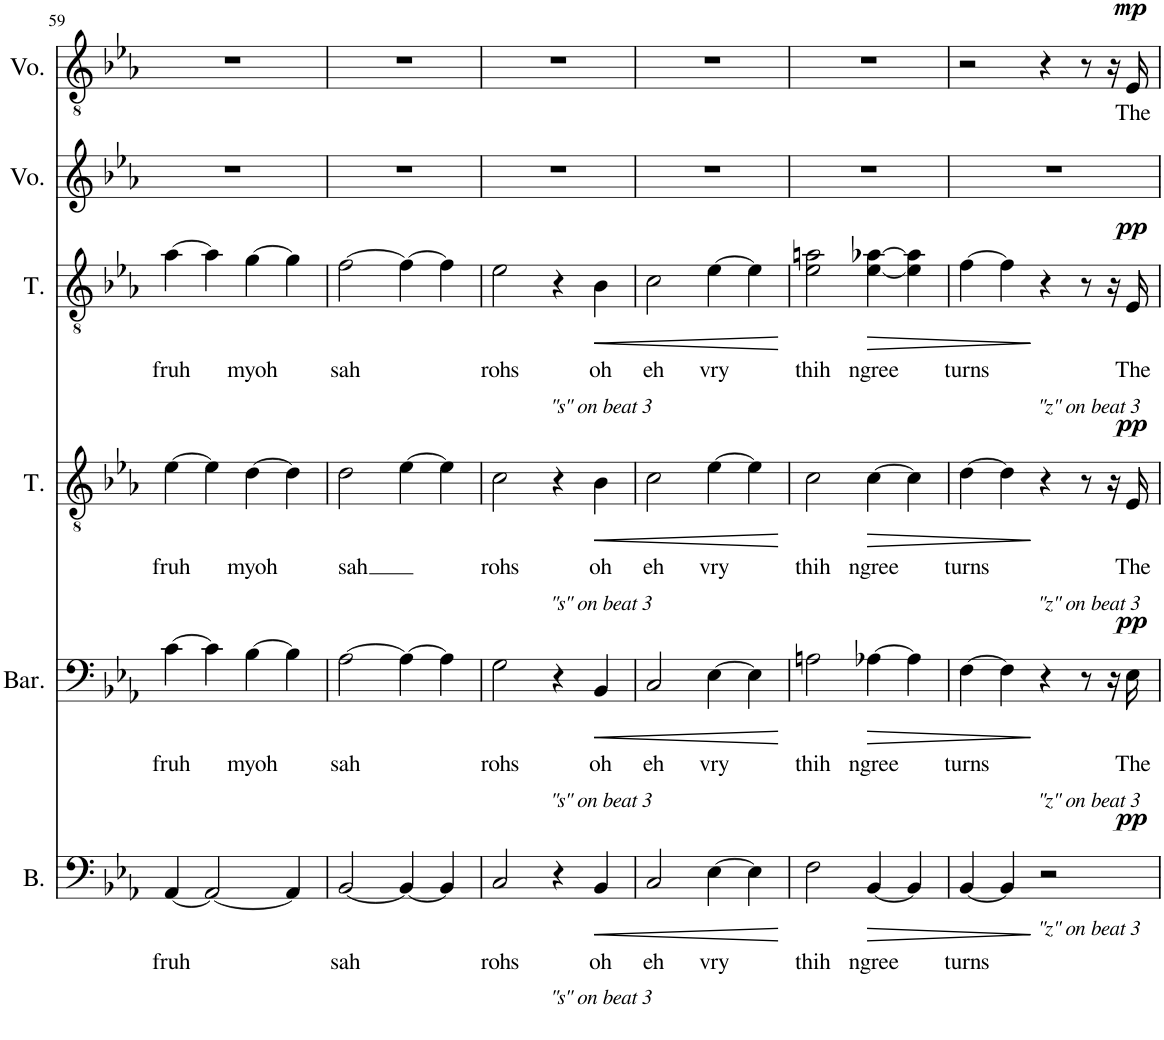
**kern	**text	**dynam	**kern	**text	**dynam	**kern	**text	**dynam	**kern	**text	**dynam	**kern	**kern	**text	**dynam
*part6	*part6	*part6	*part5	*part5	*part5	*part4	*part4	*part4	*part3	*part3	*part3	*part2	*part1	*part1	*part1
*staff6	*staff6	*staff6	*staff5	*staff5	*staff5	*staff4	*staff4	*staff4	*staff3	*staff3	*staff3	*staff2	*staff1	*staff1	*staff1
*I"Bass	*	*	*I"Baritone	*	*	*I"Tenor	*	*	*I"Tenor	*	*	*I"Voice	*I"Voice	*	*
*I'B.	*	*	*I'Bar.	*	*	*I'T.	*	*	*I'T.	*	*	*I'Vo.	*I'Vo.	*	*
!!LO:PB:g=z
*clefF4	*	*	*clefF4	*	*	*clefGv2	*	*	*clefGv2	*	*	*clefG2	*clefGv2	*	*
*k[b-e-a-]	*	*	*k[b-e-a-]	*	*	*k[b-e-a-]	*	*	*k[b-e-a-]	*	*	*k[b-e-a-]	*k[b-e-a-]	*	*
*M4/4	*	*	*M4/4	*	*	*M4/4	*	*	*M4/4	*	*	*M4/4	*M4/4	*	*
=59	=59	=59	=59	=59	=59	=59	=59	=59	=59	=59	=59	=59	=59	=59	=59
!	!LO:LY:b	!	!	!LO:LY:b	!	!	!LO:LY:b	!	!	!LO:LY:b	!	!	!	!	!
[4AA-/	fruh	.	[4c\	fruh	.	[4e-\	fruh	.	[4a-\	fruh	.	1r	1r	.	.
2AA-/_	.	.	4c\]	.	.	4e-\]	.	.	4a-\]	.	.	.	.	.	.
!	!	!	!	!LO:LY:b	!	!	!LO:LY:b	!	!	!LO:LY:b	!	!	!	!	!
.	.	.	[4B-\	myoh	.	[4d\	myoh	.	[4g\	myoh	.	.	.	.	.
4AA-/]	.	.	4B-\]	.	.	4d\]	.	.	4g\]	.	.	.	.	.	.
=60	=60	=60	=60	=60	=60	=60	=60	=60	=60	=60	=60	=60	=60	=60	=60
!	!LO:LY:b	!	!	!LO:LY:b	!	!	!LO:LY:b	!	!	!LO:LY:b	!	!	!	!	!
[2BB-/	sah	.	[2A-\	sah	.	2d\	sah	.	[2f\	sah	.	1r	1r	.	.
4BB-/_	.	.	4A-\_	.	.	[4e-\	.	.	4f\_	.	.	.	.	.	.
4BB-/]	.	.	4A-\]	.	.	4e-\]	.	.	4f\]	.	.	.	.	.	.
=61	=61	=61	=61	=61	=61	=61	=61	=61	=61	=61	=61	=61	=61	=61	=61
!	!LO:LY:b	!	!	!LO:LY:b	!	!	!LO:LY:b	!	!	!LO:LY:b	!	!	!	!	!
2C/	rohs	.	2G\	rohs	.	2c\	rohs	.	2e-\	rohs	.	1r	1r	.	.
!	!	!	!	!	!	!	!	!	!LO:TX:b:i:t="s" on beat 3	!	!	!	!	!	!
!	!	!	!	!	!	!LO:TX:b:i:t="s" on beat 3	!	!	!	!	!	!	!	!	!
!	!	!	!LO:TX:b:i:t="s" on beat 3	!	!	!	!	!	!	!	!	!	!	!	!
!LO:TX:b:i:t="s" on beat 3	!	!	!	!	!	!	!	!	!	!	!	!	!	!	!
4r	.	.	4r	.	.	4r	.	.	4r	.	.	.	.	.	.
!	!LO:LY:b	!LO:HP:b	!	!LO:LY:b	!LO:HP:b	!	!LO:LY:b	!LO:HP:b	!	!LO:LY:b	!LO:HP:b	!	!	!	!
4BB-/	oh	<	4BB-/	oh	<	4B-\	oh	<	4B-\	oh	<	.	.	.	.
=62	=62	=62	=62	=62	=62	=62	=62	=62	=62	=62	=62	=62	=62	=62	=62
!	!LO:LY:b	!	!	!LO:LY:b	!	!	!LO:LY:b	!	!	!LO:LY:b	!	!	!	!	!
2C/	eh	.	2C/	eh	.	2c\	eh	.	2c\	eh	.	1r	1r	.	.
!	!LO:LY:b	!	!	!LO:LY:b	!	!	!LO:LY:b	!	!	!LO:LY:b	!	!	!	!	!
[4E-\	vry	.	[4E-\	vry	.	[4e-\	vry	.	[4e-\	vry	.	.	.	.	.
4E-\]	.	.	4E-\]	.	.	4e-\]	.	.	4e-\]	.	.	.	.	.	.
.	.	[	.	.	[	.	.	[	.	.	[	.	.	.	.
=63	=63	=63	=63	=63	=63	=63	=63	=63	=63	=63	=63	=63	=63	=63	=63
!	!LO:LY:b	!	!	!LO:LY:b	!	!	!LO:LY:b	!	!	!LO:LY:b	!	!	!	!	!
2F\	thih	.	2An\	thih	.	2c\	thih	.	2e-\ 2an\	thih	.	1r	1r	.	.
!	!LO:LY:b	!LO:HP:b	!	!LO:LY:b	!LO:HP:b	!	!LO:LY:b	!LO:HP:b	!	!LO:LY:b	!LO:HP:b	!	!	!	!
[4BB-/	ngree	>	[4A-X\	ngree	>	[4c\	ngree	>	[4e-\ [4a-X\	ngree	>	.	.	.	.
4BB-/]	.	.	4A-\]	.	.	4c\]	.	.	4e-\] 4a-\]	.	.	.	.	.	.
=64	=64	=64	=64	=64	=64	=64	=64	=64	=64	=64	=64	=64	=64	=64	=64
!	!LO:LY:b	!	!	!LO:LY:b	!	!	!LO:LY:b	!	!	!LO:LY:b	!	!	!	!	!
*^	*	*	*	*	*	*	*	*	*	*	*	*	*	*	*
[4BB-/	2...ryy	turns	.	[4F\	turns	.	[4d\	turns	.	[4f\	turns	.	1r	2r	.	.
4BB-/]	.	.	.	4F\]	.	.	4d\]	.	.	4f\]	.	.	.	.	.	.
!	!	!	!	!	!	!	!	!	!	!LO:TX:b:i:t="z" on beat 3	!	!	!	!	!	!
!	!	!	!	!	!	!	!LO:TX:b:i:t="z" on beat 3	!	!	!	!	!	!	!	!	!
!	!	!	!	!LO:TX:b:i:t="z" on beat 3	!	!	!	!	!	!	!	!	!	!	!	!
!LO:TX:b:i:t="z" on beat 3	!	!	!	!	!	!	!	!	!	!	!	!	!	!	!	!
2r	.	.	]	4r	.	]	4r	.	]	4r	.	]	.	4r	.	.
.	.	.	.	8r	.	.	8r	.	.	8r	.	.	.	8r	.	.
.	.	.	.	16r	.	.	16r	.	.	16r	.	.	.	16r	.	.
!	!	!	!LO:DY:a	!	!LO:LY:b	!LO:DY:a	!	!LO:LY:b	!LO:DY:a	!	!LO:LY:b	!LO:DY:a	!	!	!LO:LY:b	!LO:DY:a
.	16ryy	.	pp	16E-\	The	pp	16E-/	The	pp	16E-/	The	pp	.	16E-/	The	mp
*v	*v	*	*	*	*	*	*	*	*	*	*	*	*	*	*	*
=	=	=	=	=	=	=	=	=	=	=	=	=	=	=	=
*-	*-	*-	*-	*-	*-	*-	*-	*-	*-	*-	*-	*-	*-	*-	*-
